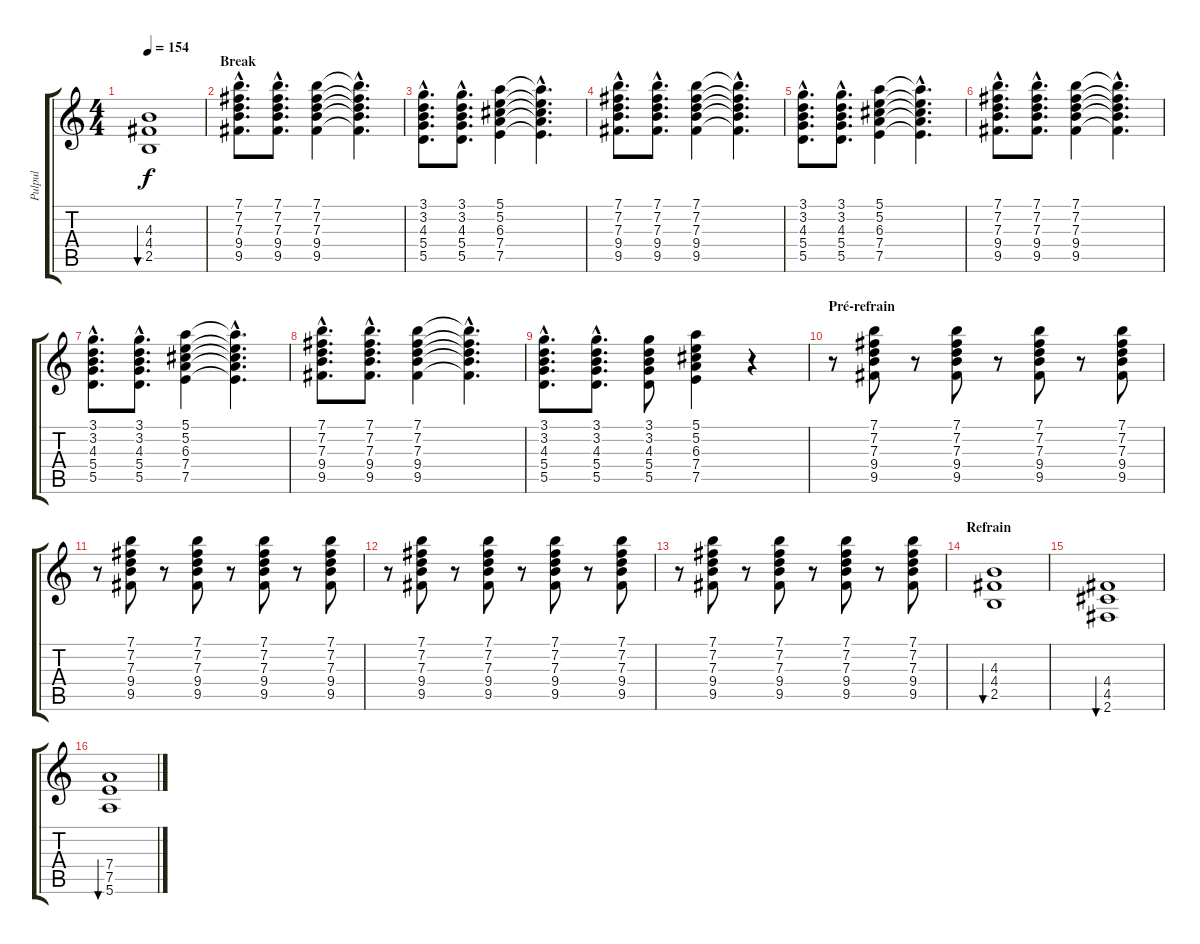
\track ("Pulpul" "Pulpul") {instrument electricguitarmuted}
\staff {score tabs}
\tuning (E4 B3 G3 D3 A2 E2) {hide}
\ts (4 4)
\tempo 154
\clef g2
\ks c
(4.3 4.4 2.5).1{bu 60 dy f} |
\section ("" "Break")
(7.1{hac} 7.2{hac} 7.3{hac} 9.4{hac} 9.5{hac}).8{d volume 10 instrument electricguitarmuted} (7.1{hac} 7.2{hac} 7.3{hac} 9.4{hac} 9.5{hac}).8{d} (7.1 7.2 7.3 9.4 9.5).4 (7.1{hac t} 7.2{hac t} 7.3{hac t} 9.4{hac t} 9.5{hac t}).4{d} |
(3.1{hac} 3.2{hac} 4.3{hac} 5.4{hac} 5.5{hac}).8{d} (3.1{hac} 3.2{hac} 4.3{hac} 5.4{hac} 5.5{hac}).8{d} (5.1 5.2 6.3 7.4 7.5).4 (5.1{hac t} 5.2{hac t} 6.3{hac t} 7.4{hac t} 7.5{hac t}).4{d} |
(7.1{hac} 7.2{hac} 7.3{hac} 9.4{hac} 9.5{hac}).8{d} (7.1{hac} 7.2{hac} 7.3{hac} 9.4{hac} 9.5{hac}).8{d} (7.1 7.2 7.3 9.4 9.5).4 (7.1{hac t} 7.2{hac t} 7.3{hac t} 9.4{hac t} 9.5{hac t}).4{d} |
(3.1{hac} 3.2{hac} 4.3{hac} 5.4{hac} 5.5{hac}).8{d} (3.1{hac} 3.2{hac} 4.3{hac} 5.4{hac} 5.5{hac}).8{d} (5.1 5.2 6.3 7.4 7.5).4 (5.1{hac t} 5.2{hac t} 6.3{hac t} 7.4{hac t} 7.5{hac t}).4{d} |
(7.1{hac} 7.2{hac} 7.3{hac} 9.4{hac} 9.5{hac}).8{d} (7.1{hac} 7.2{hac} 7.3{hac} 9.4{hac} 9.5{hac}).8{d} (7.1 7.2 7.3 9.4 9.5).4 (7.1{hac t} 7.2{hac t} 7.3{hac t} 9.4{hac t} 9.5{hac t}).4{d} |
(3.1{hac} 3.2{hac} 4.3{hac} 5.4{hac} 5.5{hac}).8{d} (3.1{hac} 3.2{hac} 4.3{hac} 5.4{hac} 5.5{hac}).8{d} (5.1 5.2 6.3 7.4 7.5).4 (5.1{hac t} 5.2{hac t} 6.3{hac t} 7.4{hac t} 7.5{hac t}).4{d} |
(7.1{hac} 7.2{hac} 7.3{hac} 9.4{hac} 9.5{hac}).8{d} (7.1{hac} 7.2{hac} 7.3{hac} 9.4{hac} 9.5{hac}).8{d} (7.1 7.2 7.3 9.4 9.5).4 (7.1{hac t} 7.2{hac t} 7.3{hac t} 9.4{hac t} 9.5{hac t}).4{d} |
(3.1{hac} 3.2{hac} 4.3{hac} 5.4{hac} 5.5{hac}).8{d} (3.1{hac} 3.2{hac} 4.3{hac} 5.4{hac} 5.5{hac}).8{d} (3.1 3.2 4.3 5.4 5.5).8 (5.1 5.2 6.3 7.4 7.5).4 r.4 |
\section ("" "Pré-refrain")
r.8 (7.1 7.2 7.3 9.4 9.5).8 r.8 (7.1 7.2 7.3 9.4 9.5).8 r.8 (7.1 7.2 7.3 9.4 9.5).8 r.8 (7.1 7.2 7.3 9.4 9.5).8 |
r.8 (7.1 7.2 7.3 9.4 9.5).8 r.8 (7.1 7.2 7.3 9.4 9.5).8 r.8 (7.1 7.2 7.3 9.4 9.5).8 r.8 (7.1 7.2 7.3 9.4 9.5).8 |
r.8 (7.1 7.2 7.3 9.4 9.5).8 r.8 (7.1 7.2 7.3 9.4 9.5).8 r.8 (7.1 7.2 7.3 9.4 9.5).8 r.8 (7.1 7.2 7.3 9.4 9.5).8 |
r.8 (7.1 7.2 7.3 9.4 9.5).8 r.8 (7.1 7.2 7.3 9.4 9.5).8 r.8 (7.1 7.2 7.3 9.4 9.5).8 r.8 (7.1 7.2 7.3 9.4 9.5).8 |
\section ("" "Refrain")
(4.3 4.4 2.5).1{bu 60 volume 14 instrument overdrivenguitar} |
(4.4 4.5 2.6).1{bu 60} |
(7.4 7.5 5.6).1{bu 60}
